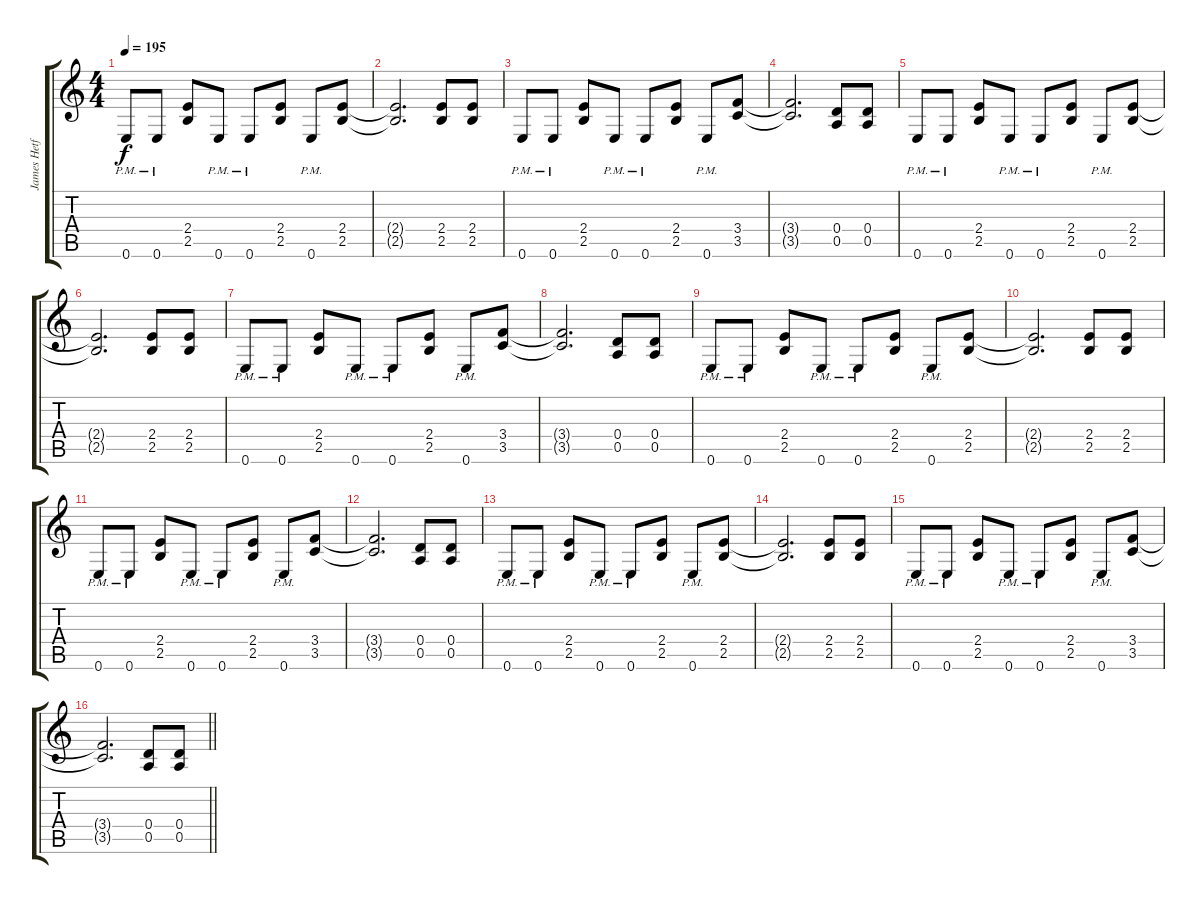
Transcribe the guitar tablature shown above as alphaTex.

\track ("James Hetfield Rhythm" "James Hetf") {instrument distortionguitar}
\staff {score tabs}
\tuning (E4 B3 G3 D3 A2 E2) {hide}
\ts (4 4)
\tempo 195
\clef g2
\ks c
0.6{pm}.8{dy f} 0.6{pm}.8 (2.4 2.5).8 0.6{pm}.8 0.6{pm}.8 (2.4 2.5).8 0.6{pm}.8 (2.4 2.5).8 |
(2.4{t} 2.5{t}).2{d} (2.4 2.5).8 (2.4 2.5).8 |
0.6{pm}.8 0.6{pm}.8 (2.4 2.5).8 0.6{pm}.8 0.6{pm}.8 (2.4 2.5).8 0.6{pm}.8 (3.4 3.5).8 |
(3.4{t} 3.5{t}).2{d} (0.4 0.5).8 (0.4 0.5).8 |
0.6{pm}.8 0.6{pm}.8 (2.4 2.5).8 0.6{pm}.8 0.6{pm}.8 (2.4 2.5).8 0.6{pm}.8 (2.4 2.5).8 |
(2.4{t} 2.5{t}).2{d} (2.4 2.5).8 (2.4 2.5).8 |
0.6{pm}.8 0.6{pm}.8 (2.4 2.5).8 0.6{pm}.8 0.6{pm}.8 (2.4 2.5).8 0.6{pm}.8 (3.4 3.5).8 |
(3.4{t} 3.5{t}).2{d} (0.4 0.5).8 (0.4 0.5).8 |
0.6{pm}.8 0.6{pm}.8 (2.4 2.5).8 0.6{pm}.8 0.6{pm}.8 (2.4 2.5).8 0.6{pm}.8 (2.4 2.5).8 |
(2.4{t} 2.5{t}).2{d} (2.4 2.5).8 (2.4 2.5).8 |
0.6{pm}.8 0.6{pm}.8 (2.4 2.5).8 0.6{pm}.8 0.6{pm}.8 (2.4 2.5).8 0.6{pm}.8 (3.4 3.5).8 |
(3.4{t} 3.5{t}).2{d} (0.4 0.5).8 (0.4 0.5).8 |
0.6{pm}.8 0.6{pm}.8 (2.4 2.5).8 0.6{pm}.8 0.6{pm}.8 (2.4 2.5).8 0.6{pm}.8 (2.4 2.5).8 |
(2.4{t} 2.5{t}).2{d} (2.4 2.5).8 (2.4 2.5).8 |
0.6{pm}.8 0.6{pm}.8 (2.4 2.5).8 0.6{pm}.8 0.6{pm}.8 (2.4 2.5).8 0.6{pm}.8 (3.4 3.5).8 |
\barLineRight lightlight
(3.4{t} 3.5{t}).2{d} (0.4 0.5).8 (0.4 0.5).8
